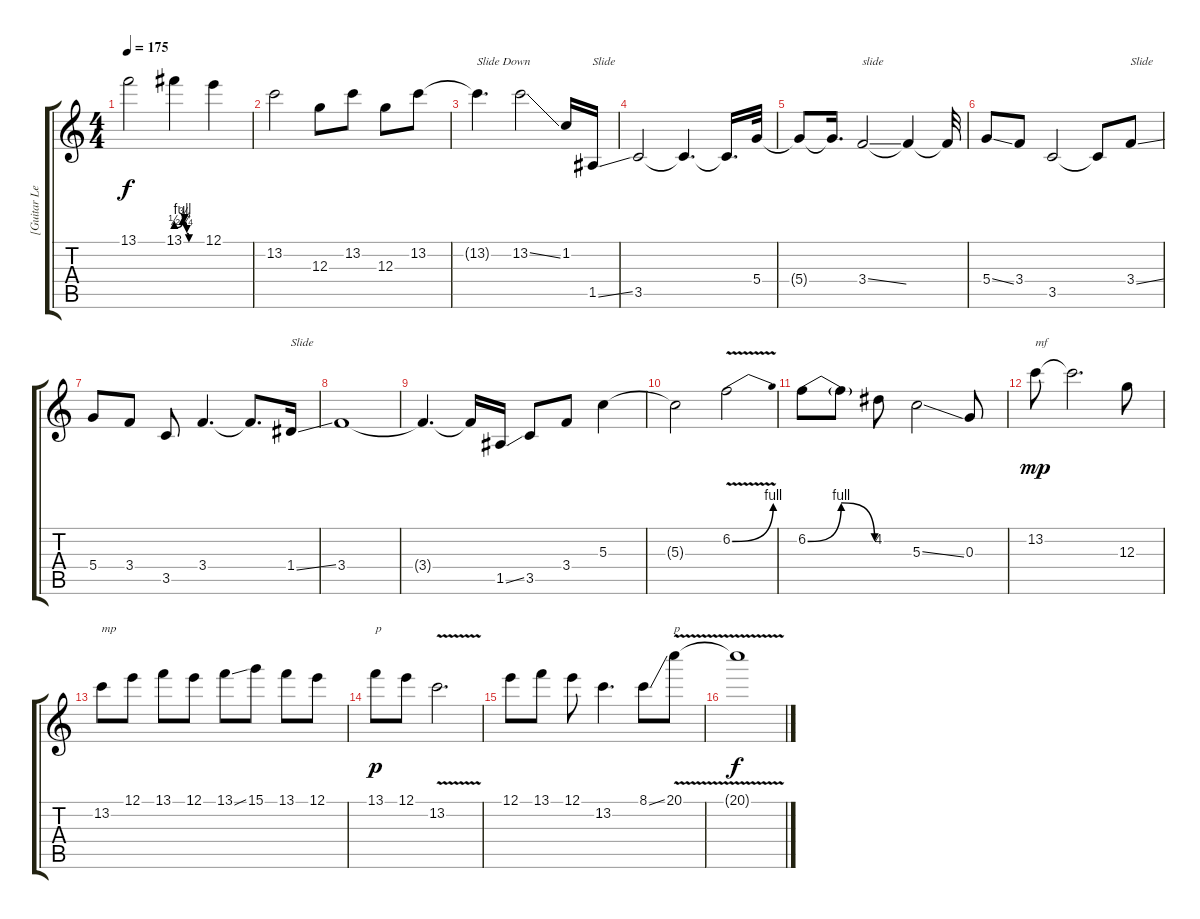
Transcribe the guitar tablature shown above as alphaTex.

\track ("[Guitar Lead] Roman Surman" "[Guitar Le") {instrument overdrivenguitar}
\staff {score tabs}
\tuning (E4 B3 G3 D3 A2 E2) {hide}
\ts (4 4)
\tempo 175
\clef g2
\ks c
13.1{t}.2{dy f} 13.1{be (custom 0 2 15 4 20 3 25 1 30 0 60 0)}.4 12.1.4 |
13.2.2 12.3.8 13.2.8 12.3.8 13.2.8 |
13.2{t}.4{d txt "Slide Down"} 13.2{ss}.2 1.2.16 1.5{ss}.16{txt "Slide"} |
3.5.2 3.5{t}.4{d} 3.5{t}.16{d} 5.4.32 |
5.4{t}.8 5.4{t}.16{d} 3.4{ss}.2{txt "slide"} 3.4{t}.4 3.4{t}.32 |
5.4{ss}.8 3.4.8 3.5.2 3.5{t}.8 3.4{ss}.8{txt "Slide"} |
5.4.8 3.4.8 3.5.8 3.4.4{d} 3.4{t}.8{d} 1.4{ss}.16{txt "Slide"} |
3.4.1 |
3.4{t}.4{d} 3.4{t}.16 1.5{ss}.16 3.5.8 3.4.8 5.3.4 |
5.3{t}.2 6.2{be (bend 0 0 60 4) v}.2 |
6.2{be (bendrelease 0 0 15 4 35 4 60 0)}.8 6.2{t}.8 4.2.8 5.3{ss}.2 0.3.8 |
13.2.8{txt "mf" dy mp} 13.2{t}.2{d} 12.3.8 |
13.2.8{txt "mp"} 12.1.8 13.1.8 12.1.8 13.1{ss}.8 15.1.8 13.1.8 12.1.8 |
13.1.8{txt "p" dy p} 12.1.8 13.2{v}.2{d} |
12.1.8 13.1.8 12.1.8 13.2.4{d} 8.1{ss}.8 20.1{v}.8{txt "p"} |
20.1{t}.1{dy f}
